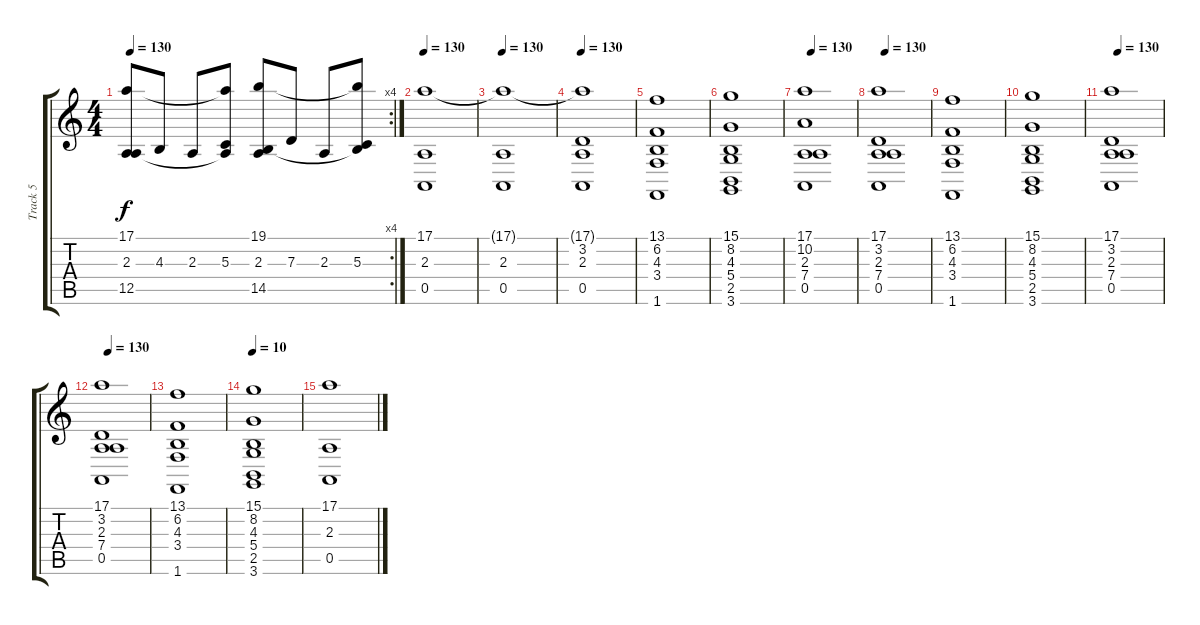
\track ("Track 5" "Track 5") {instrument choiraahs}
\staff {score tabs}
\tuning (E4 B3 G3 D3 A2 E2) {hide}
\rc 4
\ts (4 4)
\tempo 130
\clef g2
\ks c
(17.1 2.3 12.5).8{dy f instrument churchorgan} 4.3.8 2.3.8 (17.1{t} 5.3 12.5{t}).8 (19.1 2.3 14.5).8 7.3.8 2.3.8 (19.1{t} 5.3 14.5{t}).8 |
\tempo 130
(17.1 2.3 0.5).1{volume 7 instrument choiraahs} |
\tempo 130
(17.1{t} 2.3 0.5).1 |
\tempo 130
(17.1{t} 3.2 2.3 0.5).1 |
(13.1 6.2 4.3 3.4 1.6).1 |
(15.1 8.2 4.3 5.4 2.5 3.6).1 |
\tempo 130
(17.1 10.2 2.3 7.4 0.5).1 |
\tempo 130
(17.1 3.2 2.3 7.4 0.5).1 |
(13.1 6.2 4.3 3.4 1.6).1 |
(15.1 8.2 4.3 5.4 2.5 3.6).1 |
\tempo 130
(17.1 3.2 2.3 7.4 0.5).1 |
\tempo 130
(17.1 3.2 2.3 7.4 0.5).1 |
(13.1 6.2 4.3 3.4 1.6).1 |
\tempo 10
(15.1 8.2 4.3 5.4 2.5 3.6).1 |
(17.1 2.3 0.5).1{volume 7}
